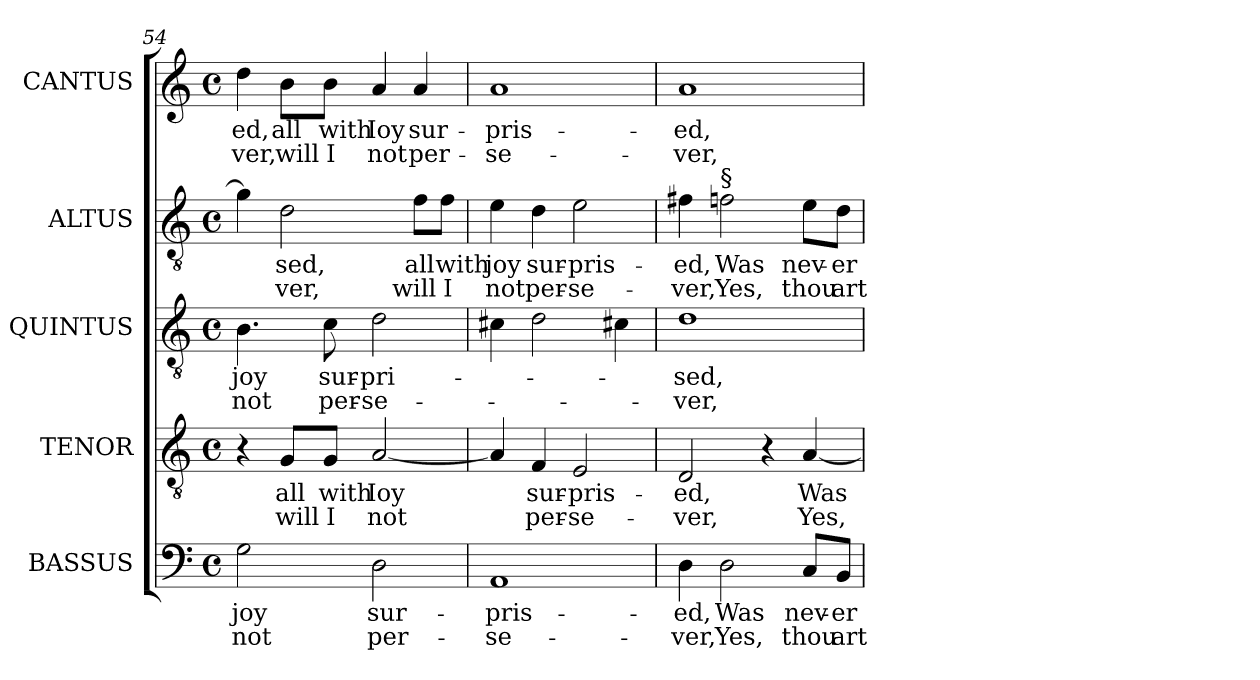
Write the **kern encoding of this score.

**kern	**text	**text	**kern	**text	**text	**kern	**text	**text	**kern	**text	**text	**kern	**text	**text
*part5	*part5	*part5	*part4	*part4	*part4	*part3	*part3	*part3	*part2	*part2	*part2	*part1	*part1	*part1
*staff5	*staff5	*staff5	*staff4	*staff4	*staff4	*staff3	*staff3	*staff3	*staff2	*staff2	*staff2	*staff1	*staff1	*staff1
*I"BASSUS	*	*	*I"TENOR	*	*	*I"QUINTUS	*	*	*I"ALTUS	*	*	*I"CANTUS	*	*
*I'B	*	*	*I'T	*	*	*	*	*	*I'A.	*	*	*I'S	*	*
*clefF4	*	*	*clefGv2	*	*	*clefGv2	*	*	*clefGv2	*	*	*clefG2	*	*
*	*	*	*ITrd7c12	*	*	*ITrd7c12	*	*	*ITrd7c12	*	*	*	*	*
*k[]	*	*	*k[]	*	*	*k[]	*	*	*k[]	*	*	*k[]	*	*
*C:	*	*	*C:	*	*	*C:	*	*	*C:	*	*	*C:	*	*
*M4/4	*	*	*M4/4	*	*	*M4/4	*	*	*M4/4	*	*	*M4/4	*	*
*met(c)	*	*	*met(c)	*	*	*met(c)	*	*	*met(c)	*	*	*met(c)	*	*
=54	=54	=54	=54	=54	=54	=54	=54	=54	=54	=54	=54	=54	=54	=54
!	!LO:LY:b:color=#000000	!LO:LY:b:color=#000000	!	!	!	!	!	!	!	!	!	!	!	!
!	!	!	!	!	!	!	!LO:LY:b:color=#000000	!LO:LY:b:color=#000000	!	!	!	!	!	!
!	!	!	!	!	!	!	!	!	!	!	!	!	!LO:LY:b:color=#000000	!LO:LY:b:color=#000000
2Gi\	joy	not	4r	.	.	4.BBi\	joy	not	4Gi\]	.	.	4ddi\	-ed,	-ver,
!	!	!	!	!LO:LY:b:color=#000000	!LO:LY:b:color=#000000	!	!	!	!	!	!	!	!	!
!	!	!	!	!	!	!	!	!	!	!LO:LY:b:color=#000000	!LO:LY:b:color=#000000	!	!	!
!	!	!	!	!	!	!	!	!	!	!	!	!	!LO:LY:b:color=#000000	!LO:LY:b:color=#000000
.	.	.	8GGi/L	all	will	.	.	.	2Di\	-sed,	-ver,	8bi\L	all	will
!	!	!	!	!LO:LY:b:color=#000000	!LO:LY:b:color=#000000	!	!	!	!	!	!	!	!	!
!	!	!	!	!	!	!	!LO:LY:b:color=#000000	!LO:LY:b:color=#000000	!	!	!	!	!	!
!	!	!	!	!	!	!	!	!	!	!	!	!	!LO:LY:b:color=#000000	!LO:LY:b:color=#000000
.	.	.	8GGi/J	with	I	8Ci\	sur-	per-	.	.	.	8bi\J	with	I
!	!LO:LY:b:color=#000000	!LO:LY:b:color=#000000	!	!	!	!	!	!	!	!	!	!	!	!
!	!	!	!	!LO:LY:b:color=#000000	!LO:LY:b:color=#000000	!	!	!	!	!	!	!	!	!
!	!	!	!	!	!	!	!LO:LY:b:color=#000000	!LO:LY:b:color=#000000	!	!	!	!	!	!
!	!	!	!	!	!	!	!	!	!	!	!	!	!LO:LY:b:color=#000000	!LO:LY:b:color=#000000
2Di\	sur-	per-	[<2AAi/	Ioy	not	2Di\	-pri-	-se-	.	.	.	4ai/	Ioy	not
!	!	!	!	!	!	!	!	!	!	!LO:LY:b:color=#000000	!LO:LY:b:color=#000000	!	!	!
!	!	!	!	!	!	!	!	!	!	!	!	!	!LO:LY:b:color=#000000	!LO:LY:b:color=#000000
.	.	.	.	.	.	.	.	.	8Fi\L	all	will	4ai/	sur-	per-
!	!	!	!	!	!	!	!	!	!	!LO:LY:b:color=#000000	!LO:LY:b:color=#000000	!	!	!
.	.	.	.	.	.	.	.	.	8Fi\J	with	I	.	.	.
=55	=55	=55	=55	=55	=55	=55	=55	=55	=55	=55	=55	=55	=55	=55
!	!LO:LY:b:color=#000000	!LO:LY:b:color=#000000	!	!	!	!	!	!	!	!	!	!	!	!
!	!	!	!	!	!	!	!	!	!	!LO:LY:b:color=#000000	!LO:LY:b:color=#000000	!	!	!
!	!	!	!	!	!	!	!	!	!	!	!	!	!LO:LY:b:color=#000000	!LO:LY:b:color=#000000
1AAi	-pris-	-se-	4AAi/]	.	.	4C#Xi\	.	.	4Ei\	joy	not	1ai	-pris-	-se-
!	!	!	!	!LO:LY:b:color=#000000	!LO:LY:b:color=#000000	!	!	!	!	!	!	!	!	!
!	!	!	!	!	!	!	!	!	!	!LO:LY:b:color=#000000	!LO:LY:b:color=#000000	!	!	!
.	.	.	4FFi/	sur-	per-	2Di\	.	.	4Di\	sur-	per-	.	.	.
!	!	!	!	!LO:LY:b:color=#000000	!LO:LY:b:color=#000000	!	!	!	!	!	!	!	!	!
!	!	!	!	!	!	!	!	!	!	!LO:LY:b:color=#000000	!LO:LY:b:color=#000000	!	!	!
.	.	.	2EEi/	-pris-	-se-	.	.	.	2Ei\	-pris-	-se-	.	.	.
.	.	.	.	.	.	4C#Xi\	.	.	.	.	.	.	.	.
=56	=56	=56	=56	=56	=56	=56	=56	=56	=56	=56	=56	=56	=56	=56
!	!LO:LY:b:color=#000000	!LO:LY:b:color=#000000	!	!	!	!	!	!	!	!	!	!	!	!
!	!	!	!	!LO:LY:b:color=#000000	!LO:LY:b:color=#000000	!	!	!	!	!	!	!	!	!
!	!	!	!	!	!	!	!LO:LY:b:color=#000000	!LO:LY:b:color=#000000	!	!	!	!	!	!
!	!	!	!	!	!	!	!	!	!	!LO:LY:b:color=#000000	!LO:LY:b:color=#000000	!	!	!
!	!	!	!	!	!	!	!	!	!	!	!	!	!LO:LY:b:color=#000000	!LO:LY:b:color=#000000
4Di\	-ed,	-ver,	2DDi/	-ed,	-ver,	1Di	-sed,	-ver,	4F#Xi\	-ed,	-ver,	1ai	-ed,	-ver,
!	!LO:LY:b:color=#000000	!LO:LY:b:color=#000000	!	!	!	!	!	!	!	!	!	!	!	!
!	!	!	!	!	!	!	!	!	!LO:TX:a:t=§	!	!	!	!	!
!	!	!	!	!	!	!	!	!	!	!LO:LY:b:color=#000000	!LO:LY:b:color=#000000	!	!	!
2Di\	Was	Yes,	.	.	.	.	.	.	2Fi\	Was	Yes,	.	.	.
.	.	.	4r	.	.	.	.	.	.	.	.	.	.	.
!	!LO:LY:b:color=#000000	!LO:LY:b:color=#000000	!	!	!	!	!	!	!	!	!	!	!	!
!	!	!	!	!LO:LY:b:color=#000000	!LO:LY:b:color=#000000	!	!	!	!	!	!	!	!	!
!	!	!	!	!	!	!	!	!	!	!LO:LY:b:color=#000000	!LO:LY:b:color=#000000	!	!	!
8Ci/L	nev-	thou	[<4AAi/	Was	Yes,	.	.	.	8Ei\L	nev-	thou	.	.	.
!	!LO:LY:b:color=#000000	!LO:LY:b:color=#000000	!	!	!	!	!	!	!	!	!	!	!	!
!	!	!	!	!	!	!	!	!	!	!LO:LY:b:color=#000000	!LO:LY:b:color=#000000	!	!	!
8BBi/J	-er	art	.	.	.	.	.	.	8Di\J	-er	art	.	.	.
=	=	=	=	=	=	=	=	=	=	=	=	=	=	=
*-	*-	*-	*-	*-	*-	*-	*-	*-	*-	*-	*-	*-	*-	*-
